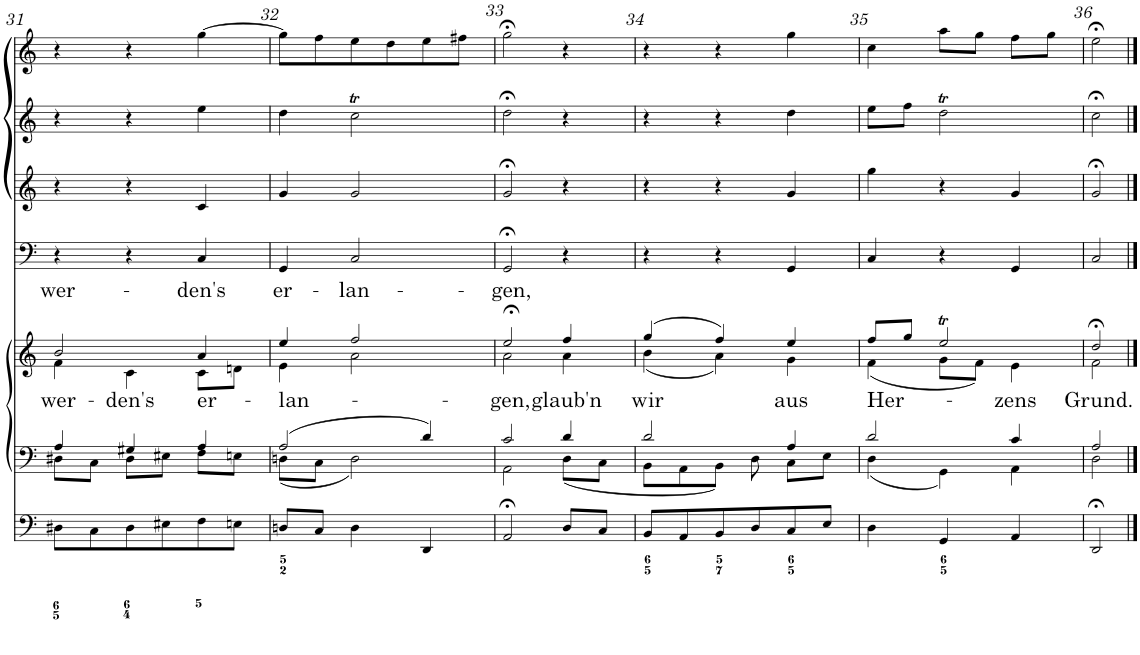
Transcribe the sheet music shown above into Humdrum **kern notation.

**kern	**kern	**kern	**text	**kern	**kern	**kern	**kern
*part7	*part6	*part5	*part5	*part4	*part3	*part2	*part1
*staff7	*staff6	*staff5	*staff5	*staff4	*staff3	*staff2	*staff1
*I"Organo e Continuo.	*I"Tenore/ Basso.	*I"Soprano/ Alto.	*	*I"Timpani.	*I"Tromba III.	*I"Tromba II.	*I"Tromba I.
*	*	*	*	*I'Timp	*	*	*
!!LO:PB:g=z
*clefF4	*clefF4	*clefG2	*	*clefF4	*clefG2	*clefG2	*clefG2
*	*	*	*	*Trd-1c-2	*Trd-1c-2	*Trd-1c-2	*Trd-1c-2
*k[f#c#]	*k[f#c#]	*k[f#c#]	*	*k[]	*k[]	*k[]	*k[]
*M3/4	*M3/4	*M3/4	*	*M3/4	*M3/4	*M3/4	*M3/4
=31	=31	=31	=31	=31	=31	=31	=31
*	*^	*	*	*	*	*	*
!	!	!	!	!LO:LY:a	!	!	!	!
*	*	*	*^	*	*	*	*	*
!	!	!	!	!	!LO:LY:b	!	!	!	!
8D#X\L	4A/	8D#X\L	2b/	4f#\	wer-	4r	4r	4r	4r
8C#\	.	8C#\J	.	.	.	.	.	.	.
!	!	!	!	!	!LO:LY:b	!	!	!	!
8D#\	4G#X/	8D#\L	.	4c#\	-den's	4r	4r	4r	4r
8E#X\	.	8E#X\J	.	.	.	.	.	.	.
!	!	!	!	!	!LO:LY:a	!	!	!	!
!	!	!	!	!	!LO:LY:b	!	!	!	!
8F#\	4A/	8F#\L	4a/	8c#\L	er-	4C/	4c/	4ee\	[4gg\
8En\J	.	8En\J	.	8dn\J	.	.	.	.	.
=32	=32	=32	=32	=32	=32	=32	=32	=32	=32
!	!	!	!	!	!LO:LY:a	!	!	!	!
!	!	!	!	!	!LO:LY:b	!	!	!	!
8Dn/L	(2A/	(8Dn\L	4ee/	4e\	-lan-	4GG/	4g/	4dd\	8gg\L]
8C#/J	.	8C#\J	.	.	.	.	.	.	8ff\
!	!	!	!	!	!LO:LY:a	!	!	!	!
4D\	.	2D\)	2ff#/	2a\	-lan-	2C/	2g/	2ccT\	8ee\
.	.	.	.	.	.	.	.	.	8dd\
4DD/	4d/)	.	.	.	.	.	.	.	8ee\
.	.	.	.	.	.	.	.	.	8ff#X\J
=33	=33	=33	=33	=33	=33	=33	=33	=33	=33
!	!	!	!	!	!LO:LY:a	!	!	!	!
!	!	!	!	!	!LO:LY:b	!	!	!	!
2AA;</	2c#/	2AA\	2ee;<,/	2a\	-gen,	2GG;</	2g;</	2dd;<\	2gg;<\
!	!	!	!	!	!LO:LY:b	!	!	!	!
8D/L	4d/	(8D\L	4ff#/	4a\	glaub'n	4r	4r	4r	4r
8C#/J	.	8C#\J	.	.	.	.	.	.	.
=34	=34	=34	=34	=34	=34	=34	=34	=34	=34
!	!	!	!	!	!LO:LY:b	!	!	!	!
8BB/L	2d/	8BB\L	(4gg/	(4b\	wir	4r	4r	4r	4r
8AA/	.	8AA\	.	.	.	.	.	.	.
8BB/	.	8BB\J)	4ff#/)	4a\)	.	4r	4r	4r	4r
8D/	.	8D\	.	.	.	.	.	.	.
!	!	!	!	!	!LO:LY:b	!	!	!	!
8C#/	4A/	8C#\L	4ee/	4g\	aus	4GG/	4g/	4dd\	4gg\
8E/J	.	8E\J	.	.	.	.	.	.	.
=35	=35	=35	=35	=35	=35	=35	=35	=35	=35
!	!	!	!	!	!LO:LY:b	!	!	!	!
4D\	2d/	(4D\	8ff#/L	(4f#\	Her-	4C/	4gg\	8ee\L	4cc\
.	.	.	8gg/J	.	.	.	.	8ff\J	.
4GG/	.	4GG\)	2eeT/	8g\L	.	4r	4r	2ddT\	8aa\L
.	.	.	.	8f#\J)	.	.	.	.	8gg\J
!	!	!	!	!	!LO:LY:b	!	!	!	!
4AA/	4c#/	4AA\	.	4e\	-zens	4GG/	4g/	.	8ff\L
.	.	.	.	.	.	.	.	.	8gg\J
=36	=36	=36	=36	=36	=36	=36	=36	=36	=36
!	!	!	!	!	!LO:LY:b	!	!	!	!
2DD;</	2A/	2D\	2dd;</	2f#\	Grund.	2C/	2g;</	2cc;<\	2ee;<\
*	*v	*v	*	*	*	*	*	*	*
*	*	*v	*v	*	*	*	*	*
==	==	==	==	==	==	==	==
*-	*-	*-	*-	*-	*-	*-	*-
